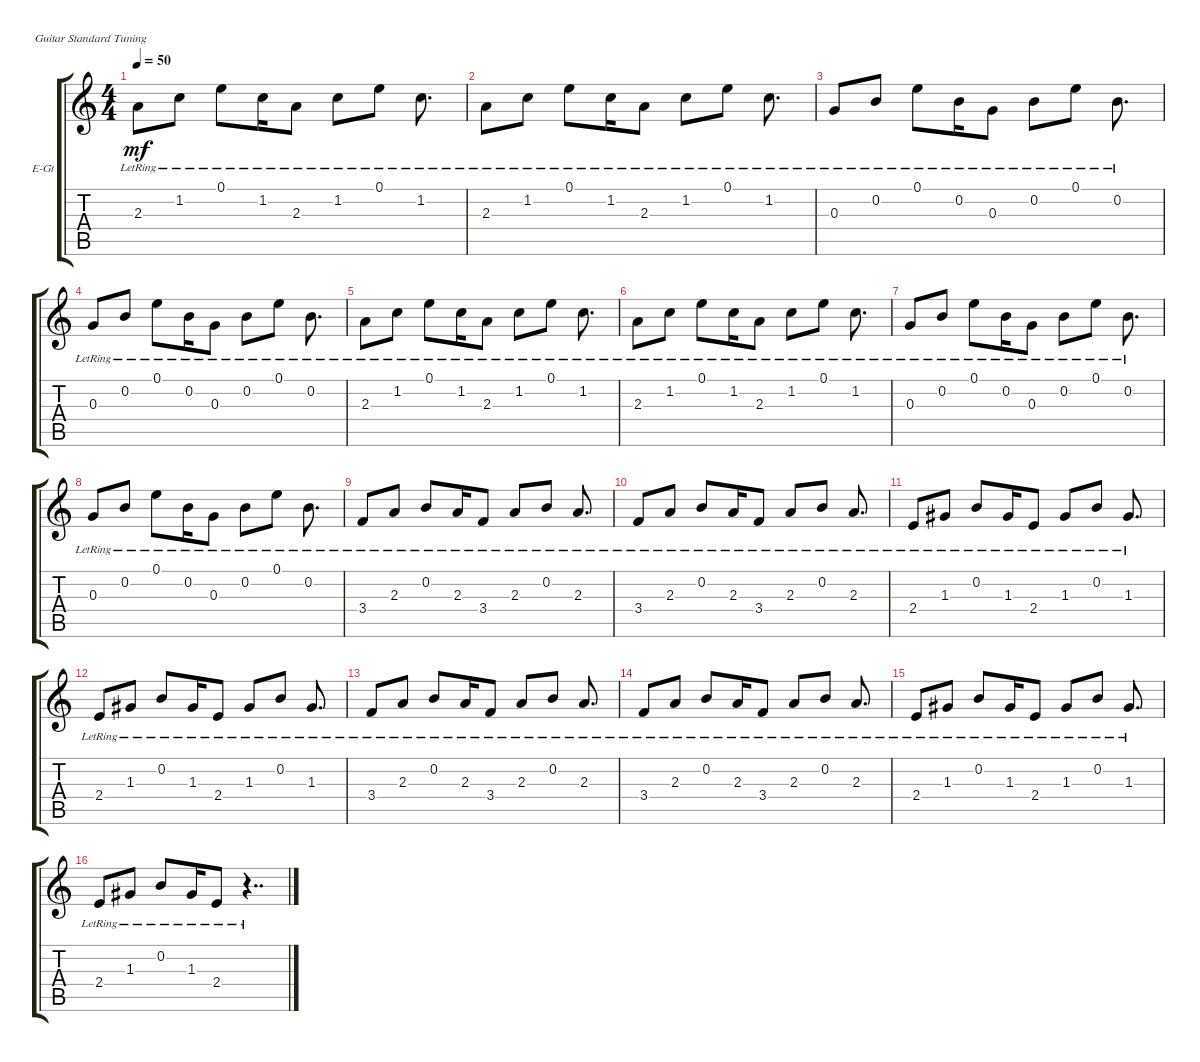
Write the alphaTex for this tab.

\defaultSystemsLayout 4
\bracketExtendMode groupsimilarinstruments
\firstSystemTrackNameOrientation horizontal
\otherSystemsTrackNameOrientation horizontal
\track ("Катя" "E-Gt") {instrument electricguitarclean}
\staff {score tabs}
\tuning (E4 B3 G3 D3 A2 E2)
\ts (4 4)
\tempo 50
\clef g2
\ks c
2.3{lr}.8{dy mf} 1.2{lr}.8 0.1{lr}.8 1.2{lr}.16 2.3{lr}.8 1.2{lr}.8 0.1{lr}.8 1.2{lr}.8{d} |
2.3{lr}.8 1.2{lr}.8 0.1{lr}.8 1.2{lr}.16 2.3{lr}.8 1.2{lr}.8 0.1{lr}.8 1.2{lr}.8{d} |
0.3{lr}.8 0.2{lr}.8 0.1{lr}.8 0.2{lr}.16 0.3{lr}.8 0.2{lr}.8 0.1{lr}.8 0.2{lr}.8{d} |
0.3{lr}.8 0.2{lr}.8 0.1{lr}.8 0.2{lr}.16 0.3{lr}.8 0.2{lr}.8 0.1{lr}.8 0.2{lr}.8{d} |
2.3{lr}.8 1.2{lr}.8 0.1{lr}.8 1.2{lr}.16 2.3{lr}.8 1.2{lr}.8 0.1{lr}.8 1.2{lr}.8{d} |
2.3{lr}.8 1.2{lr}.8 0.1{lr}.8 1.2{lr}.16 2.3{lr}.8 1.2{lr}.8 0.1{lr}.8 1.2{lr}.8{d} |
0.3{lr}.8 0.2{lr}.8 0.1{lr}.8 0.2{lr}.16 0.3{lr}.8 0.2{lr}.8 0.1{lr}.8 0.2{lr}.8{d} |
0.3{lr}.8 0.2{lr}.8 0.1{lr}.8 0.2{lr}.16 0.3{lr}.8 0.2{lr}.8 0.1{lr}.8 0.2{lr}.8{d} |
3.4{lr}.8 2.3{lr}.8 0.2{lr}.8 2.3{lr}.16 3.4{lr}.8 2.3{lr}.8 0.2{lr}.8 2.3{lr}.8{d} |
3.4{lr}.8 2.3{lr}.8 0.2{lr}.8 2.3{lr}.16 3.4{lr}.8 2.3{lr}.8 0.2{lr}.8 2.3{lr}.8{d} |
2.4{lr}.8 1.3{lr}.8 0.2{lr}.8 1.3{lr}.16 2.4{lr}.8 1.3{lr}.8 0.2{lr}.8 1.3{lr}.8{d} |
2.4{lr}.8 1.3{lr}.8 0.2{lr}.8 1.3{lr}.16 2.4{lr}.8 1.3{lr}.8 0.2{lr}.8 1.3{lr}.8{d} |
3.4{lr}.8 2.3{lr}.8 0.2{lr}.8 2.3{lr}.16 3.4{lr}.8 2.3{lr}.8 0.2{lr}.8 2.3{lr}.8{d} |
3.4{lr}.8 2.3{lr}.8 0.2{lr}.8 2.3{lr}.16 3.4{lr}.8 2.3{lr}.8 0.2{lr}.8 2.3{lr}.8{d} |
2.4{lr}.8 1.3{lr}.8 0.2{lr}.8 1.3{lr}.16 2.4{lr}.8 1.3{lr}.8 0.2{lr}.8 1.3{lr}.8{d} |
2.4{lr}.8 1.3{lr}.8 0.2{lr}.8 1.3{lr}.16 2.4{lr}.8 r.4{dd}
